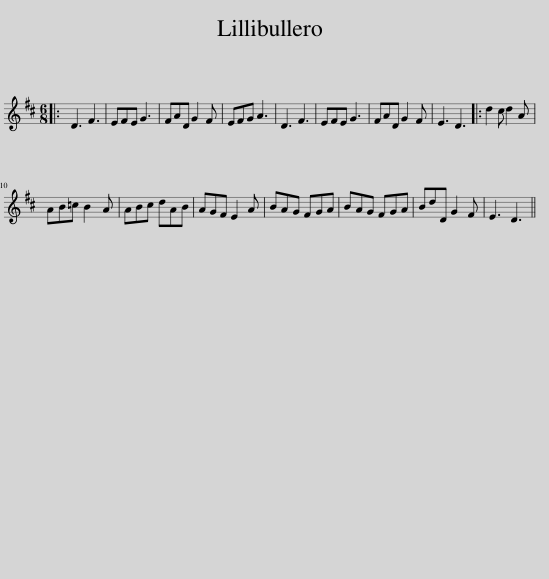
X:1
L:1/8
M:6/8
I:linebreak $
K:D
V:1 treble
V:1
|: D3 F3 | EFE G3 | FAD G2 F | EFG A3 | D3 F3 | %5
 EFE G3 | FAD G2 F | E3 D3 |: d2 c d2 A |$ AB=c B2 A | %10
 ABc dAB | AGF E2 A | BAG FGA | BAG FGA | BdD G2 F | %15
 E3 D3 || %16
